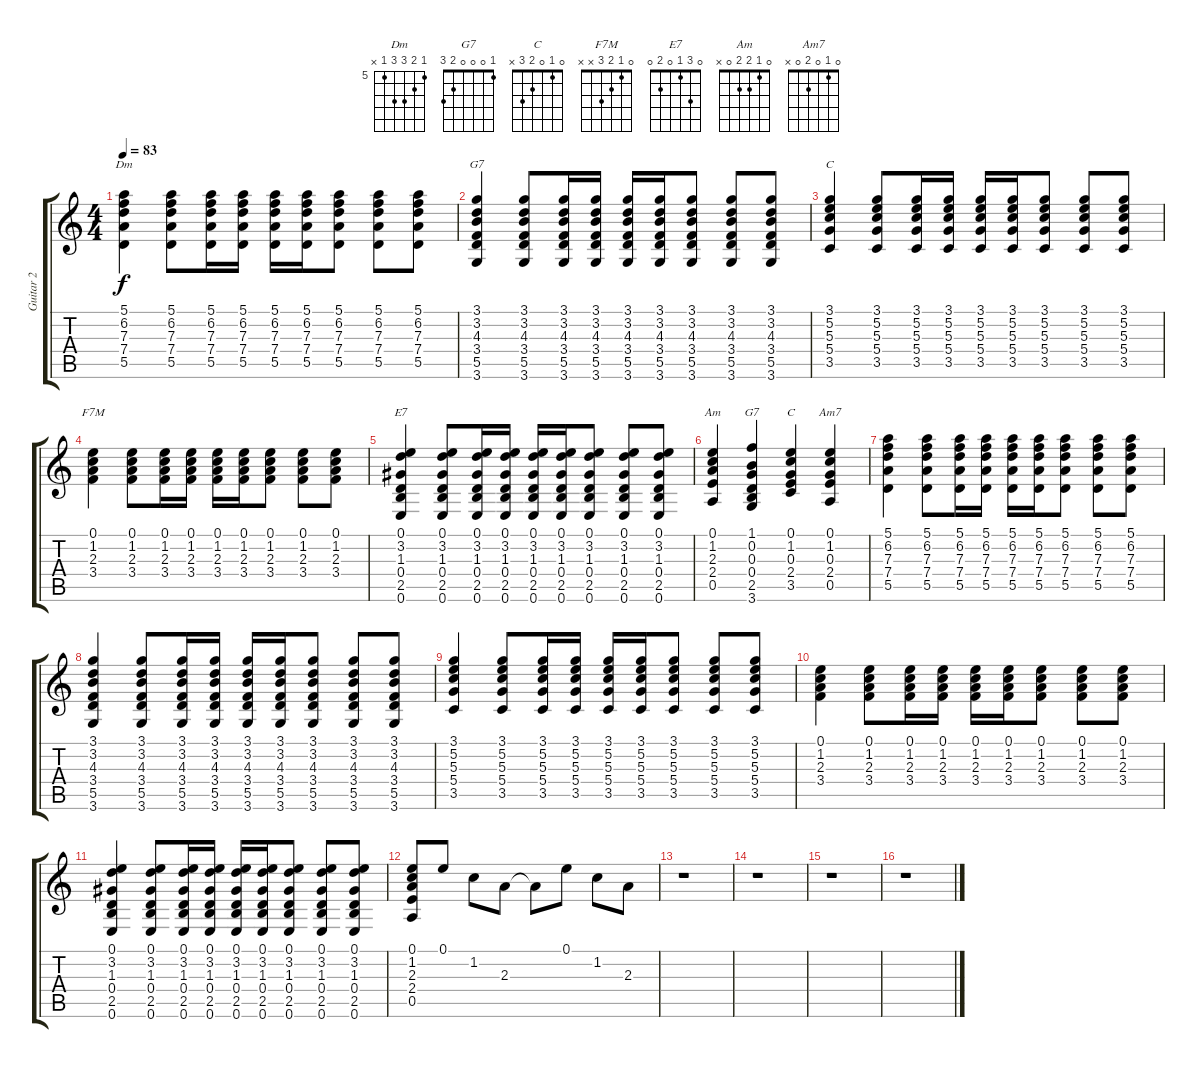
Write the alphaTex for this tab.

\track ("Guitar 2" "Guitar 2") {instrument acousticguitarsteel}
\staff {score tabs}
\tuning (E4 B3 G3 D3 A2 E2) {hide}
\chord ("Dm" 5 6 7 7 5 x) {firstfret 5}
\chord ("G7" 3 3 4 3 5 3)
\chord ("C" 3 5 5 5 3 x)
\chord ("F7M" 0 1 2 3 x x)
\chord ("E7" 0 3 1 0 2 0)
\chord ("Am" 0 1 2 2 0 x)
\chord ("G7" 1 0 0 0 2 3)
\chord ("C" 0 1 0 2 3 x)
\chord ("Am7" 0 1 0 2 0 x)
\ts (4 4)
\tempo 83
\clef g2
\ks c
(5.1 6.2 7.3 7.4 5.5).4{ch "Dm" dy f} (5.1 6.2 7.3 7.4 5.5).8 (5.1 6.2 7.3 7.4 5.5).16 (5.1 6.2 7.3 7.4 5.5).16 (5.1 6.2 7.3 7.4 5.5).16 (5.1 6.2 7.3 7.4 5.5).16 (5.1 6.2 7.3 7.4 5.5).8 (5.1 6.2 7.3 7.4 5.5).8 (5.1 6.2 7.3 7.4 5.5).8 |
(3.1 3.2 4.3 3.4 5.5 3.6).4{ch "G7"} (3.1 3.2 4.3 3.4 5.5 3.6).8 (3.1 3.2 4.3 3.4 5.5 3.6).16 (3.1 3.2 4.3 3.4 5.5 3.6).16 (3.1 3.2 4.3 3.4 5.5 3.6).16 (3.1 3.2 4.3 3.4 5.5 3.6).16 (3.1 3.2 4.3 3.4 5.5 3.6).8 (3.1 3.2 4.3 3.4 5.5 3.6).8 (3.1 3.2 4.3 3.4 5.5 3.6).8 |
(3.1 5.2 5.3 5.4 3.5).4{ch "C"} (3.1 5.2 5.3 5.4 3.5).8 (3.1 5.2 5.3 5.4 3.5).16 (3.1 5.2 5.3 5.4 3.5).16 (3.1 5.2 5.3 5.4 3.5).16 (3.1 5.2 5.3 5.4 3.5).16 (3.1 5.2 5.3 5.4 3.5).8 (3.1 5.2 5.3 5.4 3.5).8 (3.1 5.2 5.3 5.4 3.5).8 |
(0.1 1.2 2.3 3.4).4{ch "F7M"} (0.1 1.2 2.3 3.4).8 (0.1 1.2 2.3 3.4).16 (0.1 1.2 2.3 3.4).16 (0.1 1.2 2.3 3.4).16 (0.1 1.2 2.3 3.4).16 (0.1 1.2 2.3 3.4).8 (0.1 1.2 2.3 3.4).8 (0.1 1.2 2.3 3.4).8 |
(0.1 3.2 1.3 0.4 2.5 0.6).4{ch "E7"} (0.1 3.2 1.3 0.4 2.5 0.6).8 (0.1 3.2 1.3 0.4 2.5 0.6).16 (0.1 3.2 1.3 0.4 2.5 0.6).16 (0.1 3.2 1.3 0.4 2.5 0.6).16 (0.1 3.2 1.3 0.4 2.5 0.6).16 (0.1 3.2 1.3 0.4 2.5 0.6).8 (0.1 3.2 1.3 0.4 2.5 0.6).8 (0.1 3.2 1.3 0.4 2.5 0.6).8 |
(0.1 1.2 2.3 2.4 0.5).4{ch "Am"} (1.1 0.2 0.3 0.4 2.5 3.6).4{ch "G7"} (0.1 1.2 0.3 2.4 3.5).4{ch "C"} (0.1 1.2 0.3 2.4 0.5).4{ch "Am7"} |
(5.1 6.2 7.3 7.4 5.5).4 (5.1 6.2 7.3 7.4 5.5).8 (5.1 6.2 7.3 7.4 5.5).16 (5.1 6.2 7.3 7.4 5.5).16 (5.1 6.2 7.3 7.4 5.5).16 (5.1 6.2 7.3 7.4 5.5).16 (5.1 6.2 7.3 7.4 5.5).8 (5.1 6.2 7.3 7.4 5.5).8 (5.1 6.2 7.3 7.4 5.5).8 |
(3.1 3.2 4.3 3.4 5.5 3.6).4 (3.1 3.2 4.3 3.4 5.5 3.6).8 (3.1 3.2 4.3 3.4 5.5 3.6).16 (3.1 3.2 4.3 3.4 5.5 3.6).16 (3.1 3.2 4.3 3.4 5.5 3.6).16 (3.1 3.2 4.3 3.4 5.5 3.6).16 (3.1 3.2 4.3 3.4 5.5 3.6).8 (3.1 3.2 4.3 3.4 5.5 3.6).8 (3.1 3.2 4.3 3.4 5.5 3.6).8 |
(3.1 5.2 5.3 5.4 3.5).4 (3.1 5.2 5.3 5.4 3.5).8 (3.1 5.2 5.3 5.4 3.5).16 (3.1 5.2 5.3 5.4 3.5).16 (3.1 5.2 5.3 5.4 3.5).16 (3.1 5.2 5.3 5.4 3.5).16 (3.1 5.2 5.3 5.4 3.5).8 (3.1 5.2 5.3 5.4 3.5).8 (3.1 5.2 5.3 5.4 3.5).8 |
(0.1 1.2 2.3 3.4).4 (0.1 1.2 2.3 3.4).8 (0.1 1.2 2.3 3.4).16 (0.1 1.2 2.3 3.4).16 (0.1 1.2 2.3 3.4).16 (0.1 1.2 2.3 3.4).16 (0.1 1.2 2.3 3.4).8 (0.1 1.2 2.3 3.4).8 (0.1 1.2 2.3 3.4).8 |
(0.1 3.2 1.3 0.4 2.5 0.6).4 (0.1 3.2 1.3 0.4 2.5 0.6).8 (0.1 3.2 1.3 0.4 2.5 0.6).16 (0.1 3.2 1.3 0.4 2.5 0.6).16 (0.1 3.2 1.3 0.4 2.5 0.6).16 (0.1 3.2 1.3 0.4 2.5 0.6).16 (0.1 3.2 1.3 0.4 2.5 0.6).8 (0.1 3.2 1.3 0.4 2.5 0.6).8 (0.1 3.2 1.3 0.4 2.5 0.6).8 |
(0.1 1.2 2.3 2.4 0.5).8 0.1.8 1.2.8 2.3.8 2.3{t}.8 0.1.8 1.2.8 2.3.8 |
r.1 |
r.1 |
r.1 |
r.1
